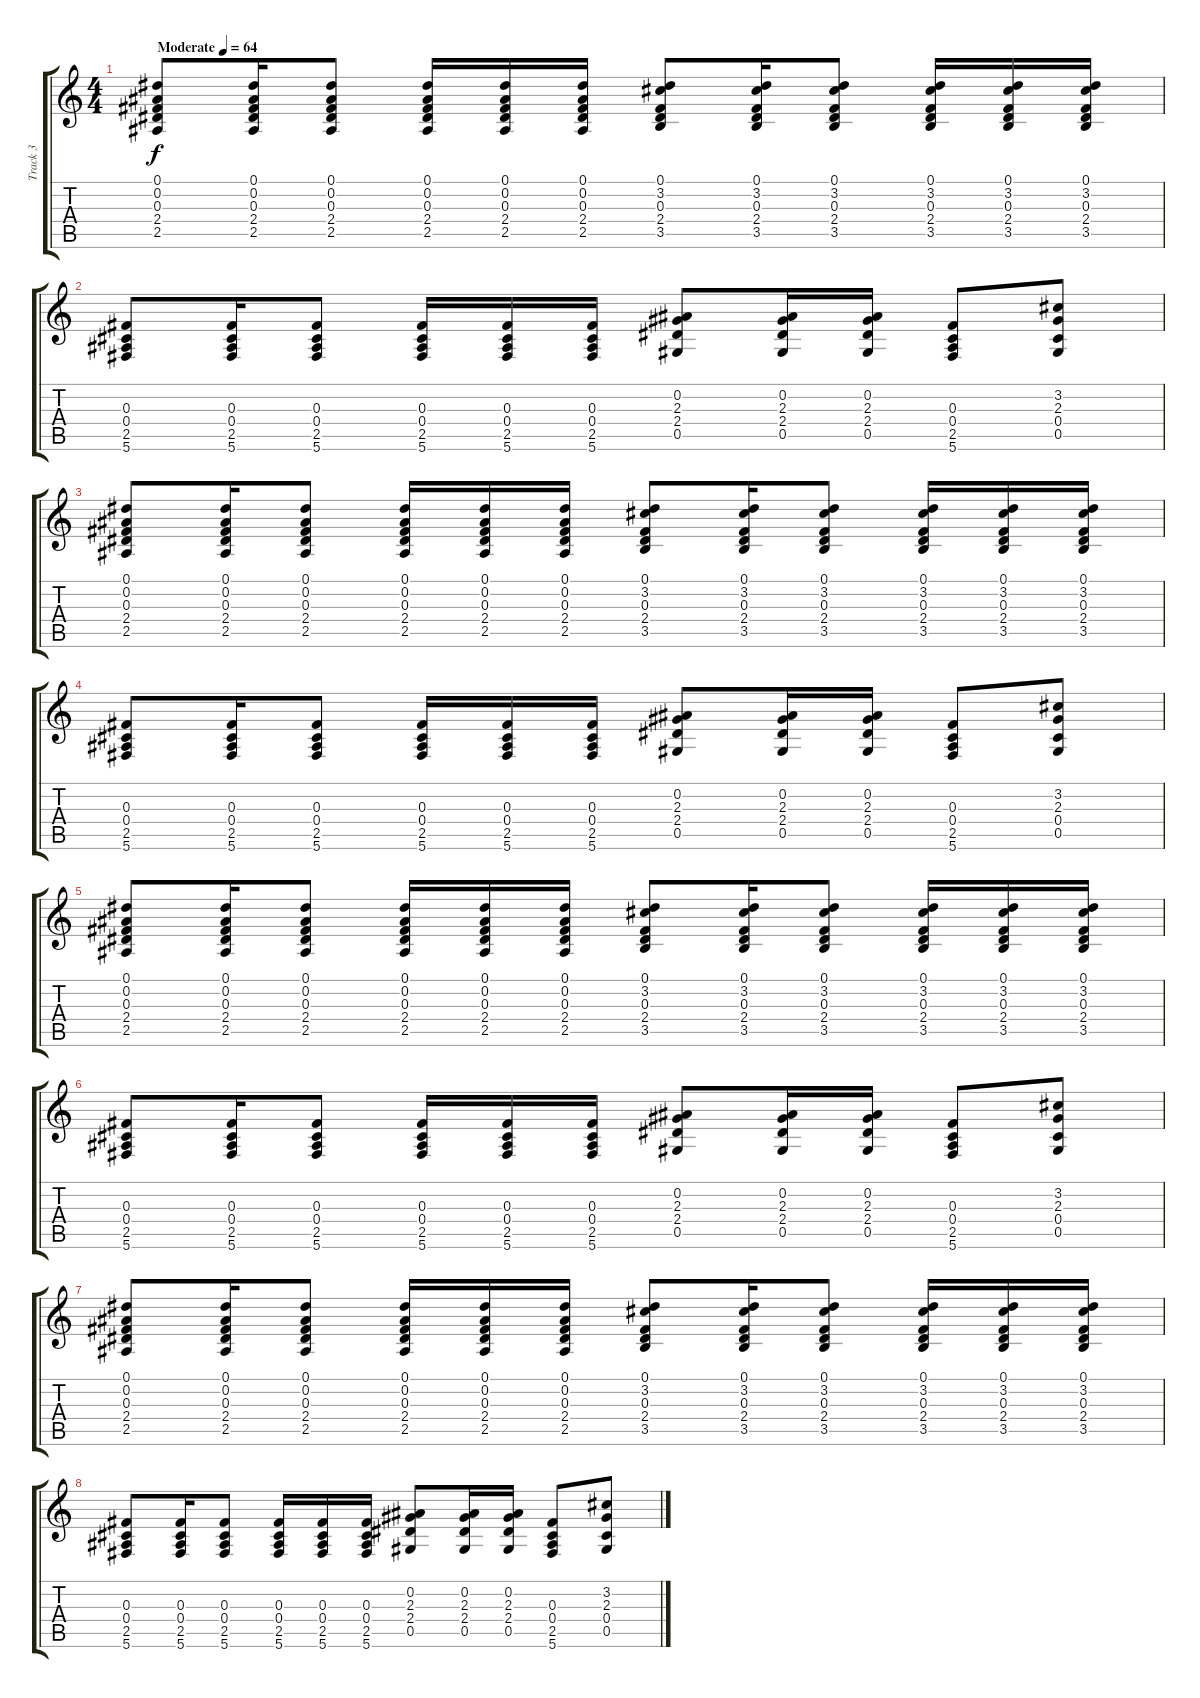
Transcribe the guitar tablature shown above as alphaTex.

\track ("Track 3" "Track 3") {instrument acousticguitarsteel}
\staff {score tabs}
\tuning (Eb4 Bb3 Gb3 Db3 Ab2 Db2) {hide}
\ts (4 4)
\tempo (64 "Moderate")
\clef g2
\ks c
(0.1 0.2 0.3 2.4 2.5).8{dy f instrument acousticguitarsteel} (0.1 0.2 0.3 2.4 2.5).16 (0.1 0.2 0.3 2.4 2.5).8 (0.1 0.2 0.3 2.4 2.5).16 (0.1 0.2 0.3 2.4 2.5).16 (0.1 0.2 0.3 2.4 2.5).16 (0.1 3.2 0.3 2.4 3.5).8 (0.1 3.2 0.3 2.4 3.5).16 (0.1 3.2 0.3 2.4 3.5).8 (0.1 3.2 0.3 2.4 3.5).16 (0.1 3.2 0.3 2.4 3.5).16 (0.1 3.2 0.3 2.4 3.5).16 |
(0.3 0.4 2.5 5.6).8 (0.3 0.4 2.5 5.6).16 (0.3 0.4 2.5 5.6).8 (0.3 0.4 2.5 5.6).16 (0.3 0.4 2.5 5.6).16 (0.3 0.4 2.5 5.6).16 (0.2 2.3 2.4 0.5).8 (0.2 2.3 2.4 0.5).16 (0.2 2.3 2.4 0.5).16 (0.3 0.4 2.5 5.6).8 (3.2 2.3 0.4 0.5).8 |
(0.1 0.2 0.3 2.4 2.5).8 (0.1 0.2 0.3 2.4 2.5).16 (0.1 0.2 0.3 2.4 2.5).8 (0.1 0.2 0.3 2.4 2.5).16 (0.1 0.2 0.3 2.4 2.5).16 (0.1 0.2 0.3 2.4 2.5).16 (0.1 3.2 0.3 2.4 3.5).8 (0.1 3.2 0.3 2.4 3.5).16 (0.1 3.2 0.3 2.4 3.5).8 (0.1 3.2 0.3 2.4 3.5).16 (0.1 3.2 0.3 2.4 3.5).16 (0.1 3.2 0.3 2.4 3.5).16 |
(0.3 0.4 2.5 5.6).8 (0.3 0.4 2.5 5.6).16 (0.3 0.4 2.5 5.6).8 (0.3 0.4 2.5 5.6).16 (0.3 0.4 2.5 5.6).16 (0.3 0.4 2.5 5.6).16 (0.2 2.3 2.4 0.5).8 (0.2 2.3 2.4 0.5).16 (0.2 2.3 2.4 0.5).16 (0.3 0.4 2.5 5.6).8 (3.2 2.3 0.4 0.5).8 |
(0.1 0.2 0.3 2.4 2.5).8 (0.1 0.2 0.3 2.4 2.5).16 (0.1 0.2 0.3 2.4 2.5).8 (0.1 0.2 0.3 2.4 2.5).16 (0.1 0.2 0.3 2.4 2.5).16 (0.1 0.2 0.3 2.4 2.5).16 (0.1 3.2 0.3 2.4 3.5).8 (0.1 3.2 0.3 2.4 3.5).16 (0.1 3.2 0.3 2.4 3.5).8 (0.1 3.2 0.3 2.4 3.5).16 (0.1 3.2 0.3 2.4 3.5).16 (0.1 3.2 0.3 2.4 3.5).16 |
(0.3 0.4 2.5 5.6).8 (0.3 0.4 2.5 5.6).16 (0.3 0.4 2.5 5.6).8 (0.3 0.4 2.5 5.6).16 (0.3 0.4 2.5 5.6).16 (0.3 0.4 2.5 5.6).16 (0.2 2.3 2.4 0.5).8 (0.2 2.3 2.4 0.5).16 (0.2 2.3 2.4 0.5).16 (0.3 0.4 2.5 5.6).8 (3.2 2.3 0.4 0.5).8 |
(0.1 0.2 0.3 2.4 2.5).8 (0.1 0.2 0.3 2.4 2.5).16 (0.1 0.2 0.3 2.4 2.5).8 (0.1 0.2 0.3 2.4 2.5).16 (0.1 0.2 0.3 2.4 2.5).16 (0.1 0.2 0.3 2.4 2.5).16 (0.1 3.2 0.3 2.4 3.5).8 (0.1 3.2 0.3 2.4 3.5).16 (0.1 3.2 0.3 2.4 3.5).8 (0.1 3.2 0.3 2.4 3.5).16 (0.1 3.2 0.3 2.4 3.5).16 (0.1 3.2 0.3 2.4 3.5).16 |
(0.3 0.4 2.5 5.6).8 (0.3 0.4 2.5 5.6).16 (0.3 0.4 2.5 5.6).8 (0.3 0.4 2.5 5.6).16 (0.3 0.4 2.5 5.6).16 (0.3 0.4 2.5 5.6).16 (0.2 2.3 2.4 0.5).8 (0.2 2.3 2.4 0.5).16 (0.2 2.3 2.4 0.5).16 (0.3 0.4 2.5 5.6).8 (3.2 2.3 0.4 0.5).8
